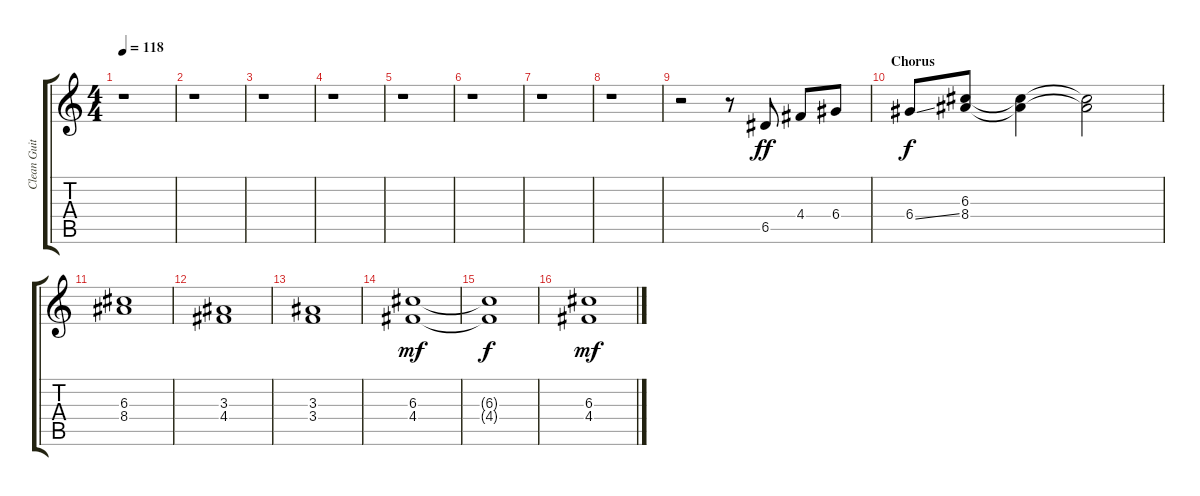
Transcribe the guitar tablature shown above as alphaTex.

\track ("Clean Guitar" "Clean Guit") {instrument electricguitarjazz}
\staff {score tabs}
\tuning (E4 B3 G3 D3 A2 E2) {hide}
\ts (4 4)
\tempo 118
\clef g2
\ks c
r.1{dy ff} |
r.1 |
r.1 |
r.1 |
r.1 |
r.1 |
r.1 |
r.1 |
r.2 r.8 6.5.8 4.4.8 6.4.8 |
\section ("" "Chorus")
6.4{ss}.8{dy f} (6.3 8.4).8 (6.3{t} 8.4{t}).4 (6.3{t} 8.4{t}).2 |
(6.3 8.4).1 |
(3.3 4.4).1 |
(3.3 3.4).1 |
(6.3 4.4).1{dy mf} |
(6.3{t} 4.4{t}).1{dy f} |
(6.3 4.4).1{dy mf}
